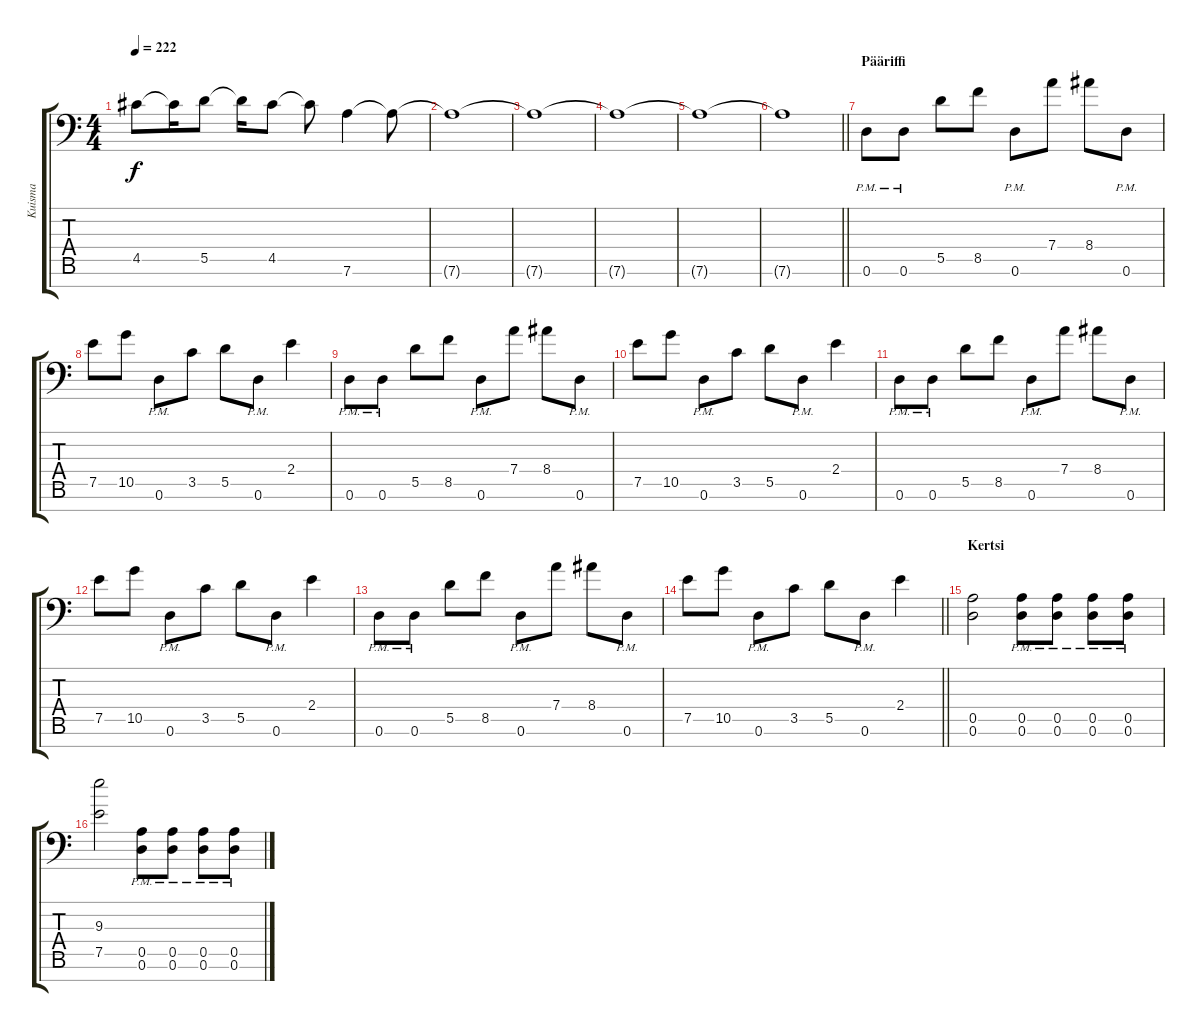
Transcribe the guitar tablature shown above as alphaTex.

\track ("Kuisma" "Kuisma") {instrument distortionguitar}
\staff {score tabs}
\tuning (E4 B3 G3 D3 A2 D2 A1) {hide}
\ts (4 4)
\tempo 222
\clef f4
\ks c
4.5.8{dy f} 4.5{t}.16 5.5.8 5.5{t}.16 4.5.8 4.5{t}.8 7.6.4 7.6{t}.8 |
7.6{t}.1 |
7.6{t}.1 |
7.6{t}.1 |
7.6{t}.1 |
\barLineRight lightlight
7.6{t}.1 |
\section ("" "Pääriffi")
0.6{pm}.8 0.6{pm}.8 5.5.8 8.5.8 0.6{pm}.8 7.4.8 8.4.8 0.6{pm}.8 |
7.5.8 10.5.8 0.6{pm}.8 3.5.8 5.5.8 0.6{pm}.8 2.4.4 |
0.6{pm}.8 0.6{pm}.8 5.5.8 8.5.8 0.6{pm}.8 7.4.8 8.4.8 0.6{pm}.8 |
7.5.8 10.5.8 0.6{pm}.8 3.5.8 5.5.8 0.6{pm}.8 2.4.4 |
0.6{pm}.8 0.6{pm}.8 5.5.8 8.5.8 0.6{pm}.8 7.4.8 8.4.8 0.6{pm}.8 |
7.5.8 10.5.8 0.6{pm}.8 3.5.8 5.5.8 0.6{pm}.8 2.4.4 |
0.6{pm}.8 0.6{pm}.8 5.5.8 8.5.8 0.6{pm}.8 7.4.8 8.4.8 0.6{pm}.8 |
\barLineRight lightlight
7.5.8 10.5.8 0.6{pm}.8 3.5.8 5.5.8 0.6{pm}.8 2.4.4 |
\section ("" "Kertsi")
(0.5 0.6).2 (0.5{pm} 0.6{pm}).8 (0.5{pm} 0.6{pm}).8 (0.5{pm} 0.6{pm}).8 (0.5{pm} 0.6{pm}).8 |
(9.3 7.5).2 (0.5{pm} 0.6{pm}).8 (0.5{pm} 0.6{pm}).8 (0.5{pm} 0.6{pm}).8 (0.5{pm} 0.6{pm}).8
